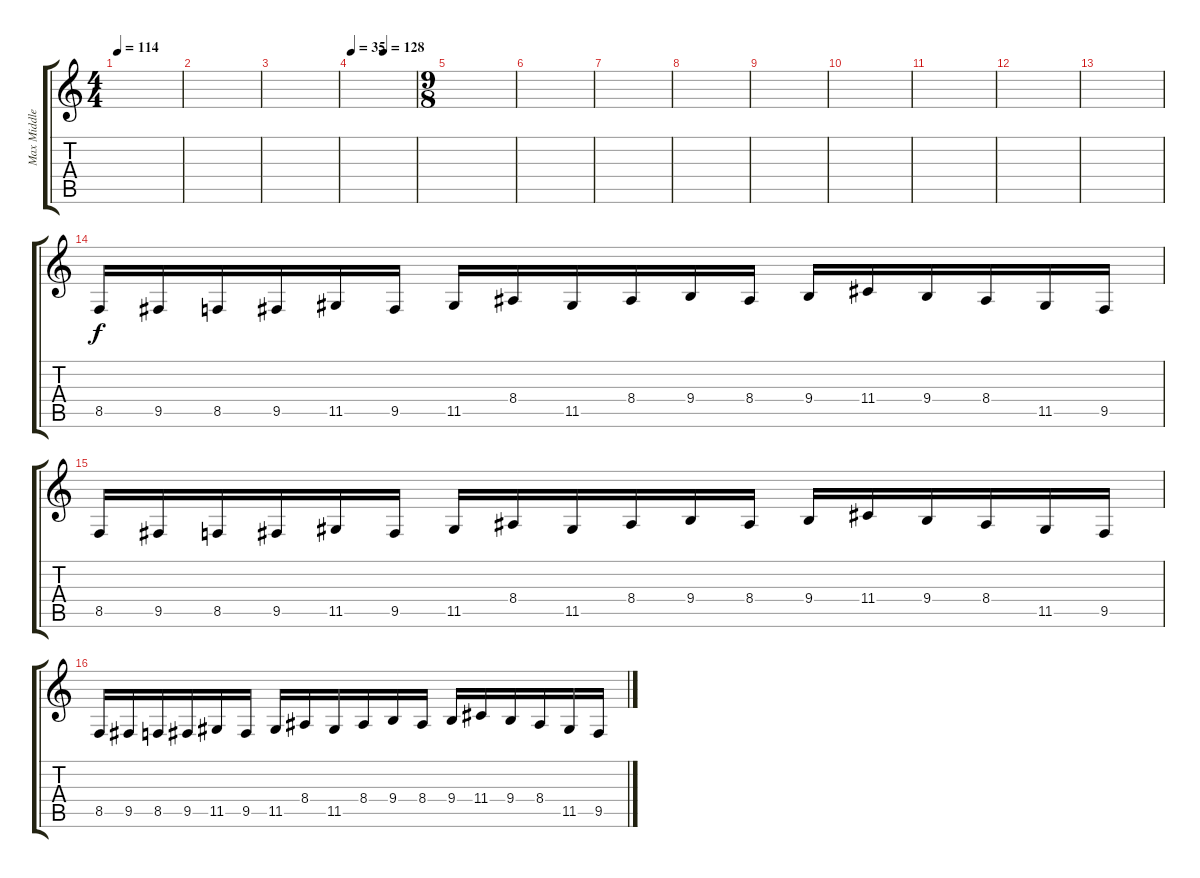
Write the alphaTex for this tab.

\track ("Max Middleton" "Max Middle") {instrument lead8bassandlead}
\staff {score tabs}
\tuning (E4 B3 G3 D3 A2 E2) {hide}
\ts (4 4)
\tempo 114
\clef g2
\ks c
|
|
|
\tempo 35
\tempo (128 0.5)
|
\ts (9 8)
|
|
|
|
|
|
|
|
|
8.5.16{dy f} 9.5.16 8.5.16 9.5.16 11.5.16 9.5.16 11.5.16 8.4.16 11.5.16 8.4.16 9.4.16 8.4.16 9.4.16 11.4.16 9.4.16 8.4.16 11.5.16 9.5.16 |
8.5.16 9.5.16 8.5.16 9.5.16 11.5.16 9.5.16 11.5.16 8.4.16 11.5.16 8.4.16 9.4.16 8.4.16 9.4.16 11.4.16 9.4.16 8.4.16 11.5.16 9.5.16 |
8.5.16 9.5.16 8.5.16 9.5.16 11.5.16 9.5.16 11.5.16 8.4.16 11.5.16 8.4.16 9.4.16 8.4.16 9.4.16 11.4.16 9.4.16 8.4.16 11.5.16 9.5.16
